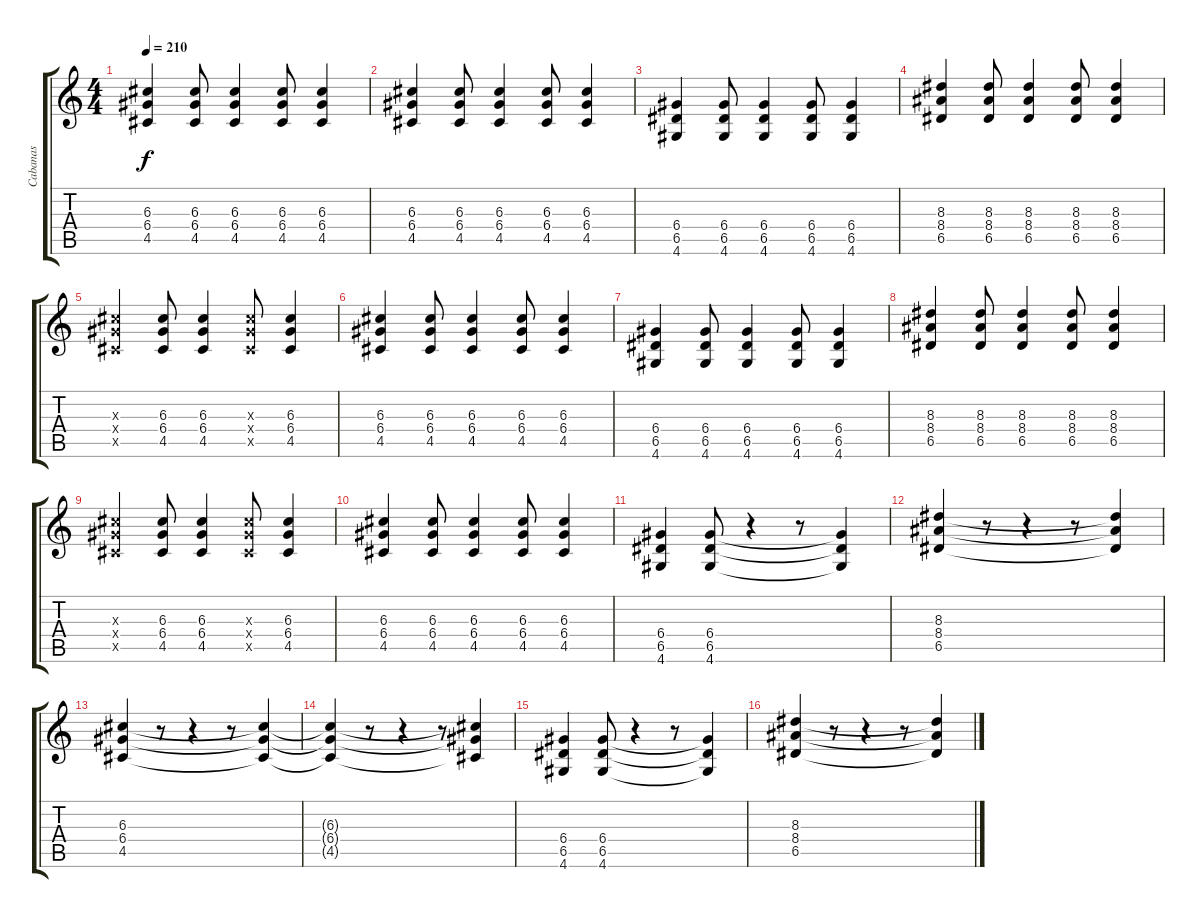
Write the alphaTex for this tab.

\track ("Cabanas" "Cabanas") {instrument overdrivenguitar}
\staff {score tabs}
\tuning (E4 B3 G3 D3 A2 E2) {hide}
\ts (4 4)
\tempo 210
\clef g2
\ks c
(6.3 6.4 4.5).4{dy f} (6.3 6.4 4.5).8 (6.3 6.4 4.5).4 (6.3 6.4 4.5).8 (6.3 6.4 4.5).4 |
(6.3 6.4 4.5).4 (6.3 6.4 4.5).8 (6.3 6.4 4.5).4 (6.3 6.4 4.5).8 (6.3 6.4 4.5).4 |
(6.4 6.5 4.6).4 (6.4 6.5 4.6).8 (6.4 6.5 4.6).4 (6.4 6.5 4.6).8 (6.4 6.5 4.6).4 |
(8.3 8.4 6.5).4 (8.3 8.4 6.5).8 (8.3 8.4 6.5).4 (8.3 8.4 6.5).8 (8.3 8.4 6.5).4 |
(6.3{x} 6.4{x} 4.5{x}).4 (6.3 6.4 4.5).8 (6.3 6.4 4.5).4 (6.3{x} 6.4{x} 4.5{x}).8 (6.3 6.4 4.5).4 |
(6.3 6.4 4.5).4 (6.3 6.4 4.5).8 (6.3 6.4 4.5).4 (6.3 6.4 4.5).8 (6.3 6.4 4.5).4 |
(6.4 6.5 4.6).4 (6.4 6.5 4.6).8 (6.4 6.5 4.6).4 (6.4 6.5 4.6).8 (6.4 6.5 4.6).4 |
(8.3 8.4 6.5).4 (8.3 8.4 6.5).8 (8.3 8.4 6.5).4 (8.3 8.4 6.5).8 (8.3 8.4 6.5).4 |
(6.3{x} 6.4{x} 4.5{x}).4 (6.3 6.4 4.5).8 (6.3 6.4 4.5).4 (6.3{x} 6.4{x} 4.5{x}).8 (6.3 6.4 4.5).4 |
(6.3 6.4 4.5).4 (6.3 6.4 4.5).8 (6.3 6.4 4.5).4 (6.3 6.4 4.5).8 (6.3 6.4 4.5).4 |
(6.4 6.5 4.6).4 (6.4 6.5 4.6).8 r.4 r.8 (6.4{t} 6.5{t} 4.6{t}).4 |
(8.3 8.4 6.5).4 r.8 r.4 r.8 (8.3{t} 8.4{t} 6.5{t}).4 |
(6.3 6.4 4.5).4 r.8 r.4 r.8 (6.3{t} 6.4{t} 4.5{t}).4 |
(6.3{t} 6.4{t} 4.5{t}).4 r.8 r.4 r.8 (6.3{t} 6.4{t} 4.5{t}).4 |
(6.4 6.5 4.6).4 (6.4 6.5 4.6).8 r.4 r.8 (6.4{t} 6.5{t} 4.6{t}).4 |
(8.3 8.4 6.5).4 r.8 r.4 r.8 (8.3{t} 8.4{t} 6.5{t}).4
